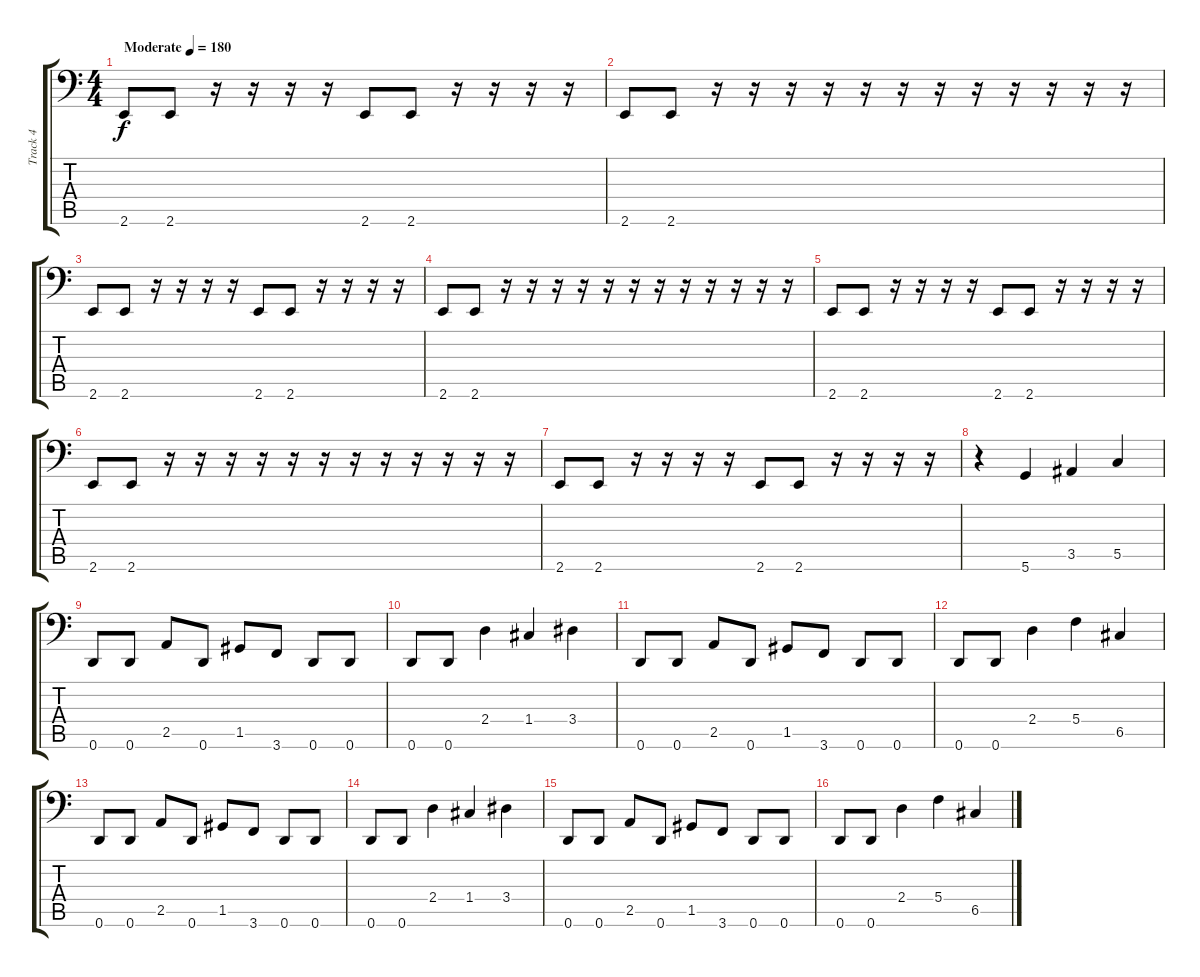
\track ("Track 4" "Track 4") {instrument electricbasspick}
\staff {score tabs}
\tuning (D3 A2 F2 C2 G1 D1) {hide}
\ts (4 4)
\tempo (180 "Moderate")
\clef f4
\ks c
2.6.8{dy f instrument electricbasspick} 2.6.8 r.16 r.16 r.16 r.16 2.6.8 2.6.8 r.16 r.16 r.16 r.16 |
2.6.8 2.6.8 r.16 r.16 r.16 r.16 r.16 r.16 r.16 r.16 r.16 r.16 r.16 r.16 |
2.6.8 2.6.8 r.16 r.16 r.16 r.16 2.6.8 2.6.8 r.16 r.16 r.16 r.16 |
2.6.8 2.6.8 r.16 r.16 r.16 r.16 r.16 r.16 r.16 r.16 r.16 r.16 r.16 r.16 |
2.6.8 2.6.8 r.16 r.16 r.16 r.16 2.6.8 2.6.8 r.16 r.16 r.16 r.16 |
2.6.8 2.6.8 r.16 r.16 r.16 r.16 r.16 r.16 r.16 r.16 r.16 r.16 r.16 r.16 |
2.6.8 2.6.8 r.16 r.16 r.16 r.16 2.6.8 2.6.8 r.16 r.16 r.16 r.16 |
r.4 5.6.4 3.5.4 5.5.4 |
0.6.8 0.6.8 2.5.8 0.6.8 1.5.8 3.6.8 0.6.8 0.6.8 |
0.6.8 0.6.8 2.4.4 1.4.4 3.4.4 |
0.6.8 0.6.8 2.5.8 0.6.8 1.5.8 3.6.8 0.6.8 0.6.8 |
0.6.8 0.6.8 2.4.4 5.4.4 6.5.4 |
0.6.8 0.6.8 2.5.8 0.6.8 1.5.8 3.6.8 0.6.8 0.6.8 |
0.6.8 0.6.8 2.4.4 1.4.4 3.4.4 |
0.6.8 0.6.8 2.5.8 0.6.8 1.5.8 3.6.8 0.6.8 0.6.8 |
0.6.8 0.6.8 2.4.4 5.4.4 6.5.4
